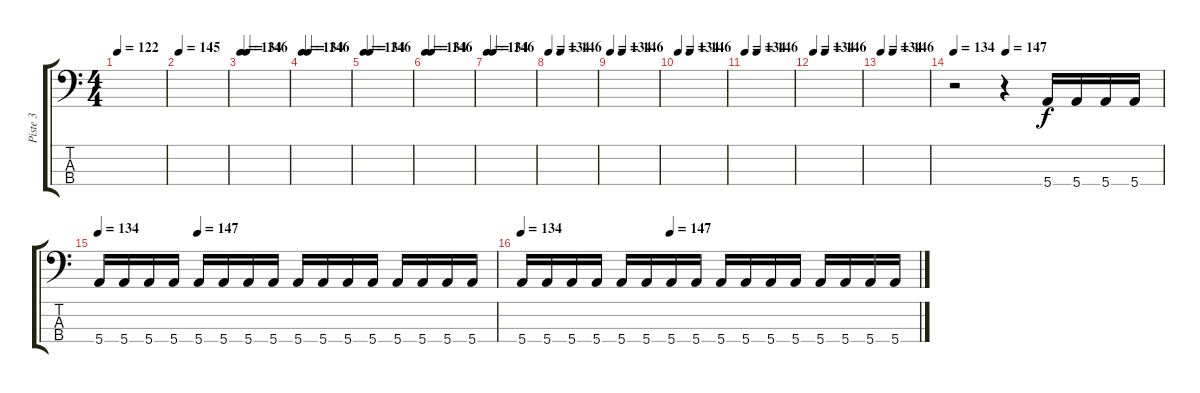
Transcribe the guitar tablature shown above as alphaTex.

\track ("Piste 3" "Piste 3") {instrument electricbassfinger}
\staff {score tabs}
\tuning (G2 D2 A1 E1) {hide}
\ts (4 4)
\tempo 122
\clef f4
\ks c
|
\tempo 145
|
\tempo (146 0.125)
\tempo 134
|
\tempo (146 0.125)
\tempo 134
|
\tempo (146 0.125)
\tempo 134
|
\tempo (146 0.125)
\tempo 134
|
\tempo (146 0.125)
\tempo 134
|
\tempo (146 0.25)
\tempo 134
|
\tempo (146 0.25)
\tempo 134
|
\tempo (146 0.25)
\tempo 134
|
\tempo (146 0.25)
\tempo 134
|
\tempo (146 0.25)
\tempo 134
|
\tempo (146 0.25)
\tempo 134
|
\tempo (147 0.25)
\tempo 134
r.2 r.4 5.4.16 5.4.16 5.4.16 5.4.16 |
\tempo (147 0.25)
\tempo 134
5.4.16 5.4.16 5.4.16 5.4.16 5.4.16 5.4.16 5.4.16 5.4.16 5.4.16 5.4.16 5.4.16 5.4.16 5.4.16 5.4.16 5.4.16 5.4.16 |
\tempo (147 0.375)
\tempo 134
5.4.16 5.4.16 5.4.16 5.4.16 5.4.16 5.4.16 5.4.16 5.4.16 5.4.16 5.4.16 5.4.16 5.4.16 5.4.16 5.4.16 5.4.16 5.4.16
